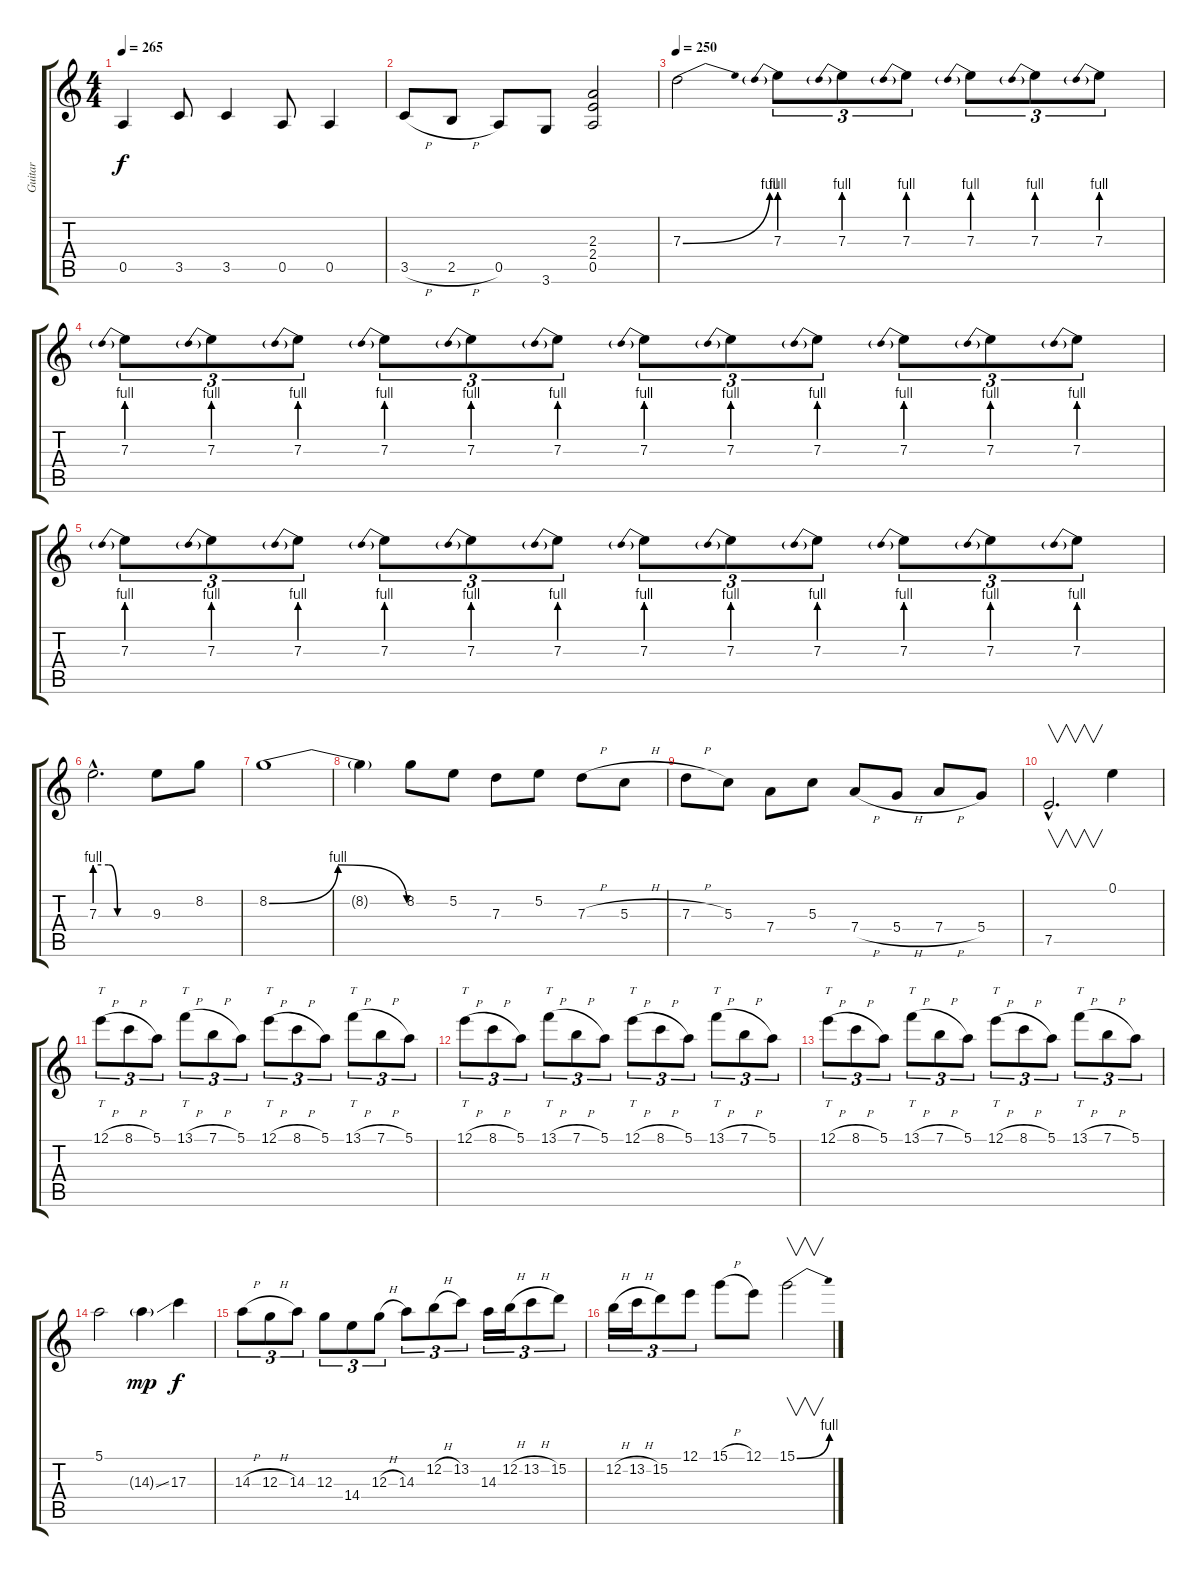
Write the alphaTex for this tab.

\track ("Guitar" "Guitar") {instrument distortionguitar}
\staff {score tabs}
\tuning (E4 B3 G3 D3 A2 E2) {hide}
\ts (4 4)
\tempo 265
\clef g2
\ks c
0.5.4{dy f} 3.5.8 3.5.4 0.5.8 0.5.4 |
3.5{h}.8 2.5{h}.8 0.5.8 3.6.8 (2.3 2.4 0.5).2 |
\tempo 250
7.3{be (bend 0 0 60 4)}.2{volume 16} 7.3{be (prebend 0 4 60 4)}.8{tu (3 2)} 7.3{be (prebend 0 4 60 4)}.8{tu (3 2)} 7.3{be (prebend 0 4 60 4)}.8{tu (3 2)} 7.3{be (prebend 0 4 60 4)}.8{tu (3 2)} 7.3{be (prebend 0 4 60 4)}.8{tu (3 2)} 7.3{be (prebend 0 4 60 4)}.8{tu (3 2)} |
7.3{be (prebend 0 4 60 4)}.8{tu (3 2)} 7.3{be (prebend 0 4 60 4)}.8{tu (3 2)} 7.3{be (prebend 0 4 60 4)}.8{tu (3 2)} 7.3{be (prebend 0 4 60 4)}.8{tu (3 2)} 7.3{be (prebend 0 4 60 4)}.8{tu (3 2)} 7.3{be (prebend 0 4 60 4)}.8{tu (3 2)} 7.3{be (prebend 0 4 60 4)}.8{tu (3 2)} 7.3{be (prebend 0 4 60 4)}.8{tu (3 2)} 7.3{be (prebend 0 4 60 4)}.8{tu (3 2)} 7.3{be (prebend 0 4 60 4)}.8{tu (3 2)} 7.3{be (prebend 0 4 60 4)}.8{tu (3 2)} 7.3{be (prebend 0 4 60 4)}.8{tu (3 2)} |
7.3{be (prebend 0 4 60 4)}.8{tu (3 2)} 7.3{be (prebend 0 4 60 4)}.8{tu (3 2)} 7.3{be (prebend 0 4 60 4)}.8{tu (3 2)} 7.3{be (prebend 0 4 60 4)}.8{tu (3 2)} 7.3{be (prebend 0 4 60 4)}.8{tu (3 2)} 7.3{be (prebend 0 4 60 4)}.8{tu (3 2)} 7.3{be (prebend 0 4 60 4)}.8{tu (3 2)} 7.3{be (prebend 0 4 60 4)}.8{tu (3 2)} 7.3{be (prebend 0 4 60 4)}.8{tu (3 2)} 7.3{be (prebend 0 4 60 4)}.8{tu (3 2)} 7.3{be (prebend 0 4 60 4)}.8{tu (3 2)} 7.3{be (prebend 0 4 60 4)}.8{tu (3 2)} |
7.3{be (custom 0 4 15 4 25 0 60 0) hac}.2{d} 9.3.8 8.2.8 |
8.2{be (bendrelease 0 0 15 4 30 4 60 0)}.1 |
8.2{t}.4 8.2.8 5.2.8 7.3.8 5.2.8 7.3{h}.8 5.3{h}.8 |
7.3{h}.8 5.3.8 7.4.8 5.3.8 7.4{h}.8 5.4{h}.8 7.4{h}.8 5.4.8 |
7.5{hac}.2{v d} 0.1.4 |
12.1{h}.8{tt tu (3 2)} 8.1{h}.8{tu (3 2)} 5.1.8{tu (3 2)} 13.1{h}.8{tt tu (3 2)} 7.1{h}.8{tu (3 2)} 5.1.8{tu (3 2)} 12.1{h}.8{tt tu (3 2)} 8.1{h}.8{tu (3 2)} 5.1.8{tu (3 2)} 13.1{h}.8{tt tu (3 2)} 7.1{h}.8{tu (3 2)} 5.1.8{tu (3 2)} |
12.1{h}.8{tt tu (3 2)} 8.1{h}.8{tu (3 2)} 5.1.8{tu (3 2)} 13.1{h}.8{tt tu (3 2)} 7.1{h}.8{tu (3 2)} 5.1.8{tu (3 2)} 12.1{h}.8{tt tu (3 2)} 8.1{h}.8{tu (3 2)} 5.1.8{tu (3 2)} 13.1{h}.8{tt tu (3 2)} 7.1{h}.8{tu (3 2)} 5.1.8{tu (3 2)} |
12.1{h}.8{tt tu (3 2)} 8.1{h}.8{tu (3 2)} 5.1.8{tu (3 2)} 13.1{h}.8{tt tu (3 2)} 7.1{h}.8{tu (3 2)} 5.1.8{tu (3 2)} 12.1{h}.8{tt tu (3 2)} 8.1{h}.8{tu (3 2)} 5.1.8{tu (3 2)} 13.1{h}.8{tt tu (3 2)} 7.1{h}.8{tu (3 2)} 5.1.8{tu (3 2)} |
5.1.2 14.3{ss g}.4{dy mp} 17.3.4{dy f} |
14.3{h}.8{tu (3 2)} 12.3{h}.8{tu (3 2)} 14.3.8{tu (3 2)} 12.3.8{tu (3 2)} 14.4.8{tu (3 2)} 12.3{h}.8{tu (3 2)} 14.3.8{tu (3 2)} 12.2{h}.8{tu (3 2)} 13.2.8{tu (3 2)} 14.3.16{tu (3 2)} 12.2{h}.16{tu (3 2)} 13.2{h}.8{tu (3 2)} 15.2.8{tu (3 2)} |
12.2{h}.16{tu (3 2)} 13.2{h}.16{tu (3 2)} 15.2.8{tu (3 2)} 12.1.8{tu (3 2)} 15.1{h}.8 12.1.8 15.1{be (bend 0 0 60 4)}.2{v}
